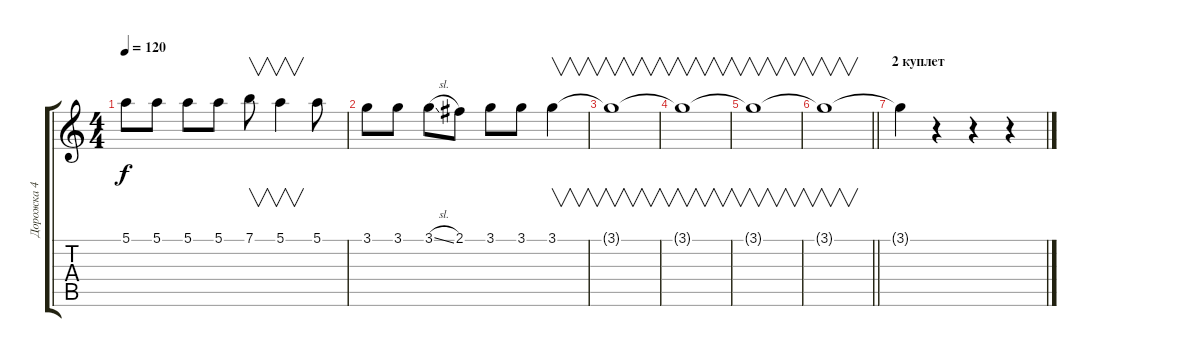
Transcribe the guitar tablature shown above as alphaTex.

\track ("Дорожка 4" "Дорожка 4") {instrument distortionguitar}
\staff {score tabs}
\tuning (E4 B3 G3 D3 A2 E2) {hide}
\ts (4 4)
\tempo 120
\clef g2
\ks c
5.1.8{dy f} 5.1.8 5.1.8 5.1.8 7.1.8{v} 5.1.4{v} 5.1.8 |
3.1.8 3.1.8 3.1{sl}.8 2.1.8 3.1.8 3.1.8 3.1.4{v} |
3.1{t}.1{v} |
3.1{t}.1{v} |
3.1{t}.1{v} |
\barLineRight lightlight
3.1{t}.1{v} |
\section ("" "2 куплет")
3.1{t}.4 r.4 r.4 r.4
